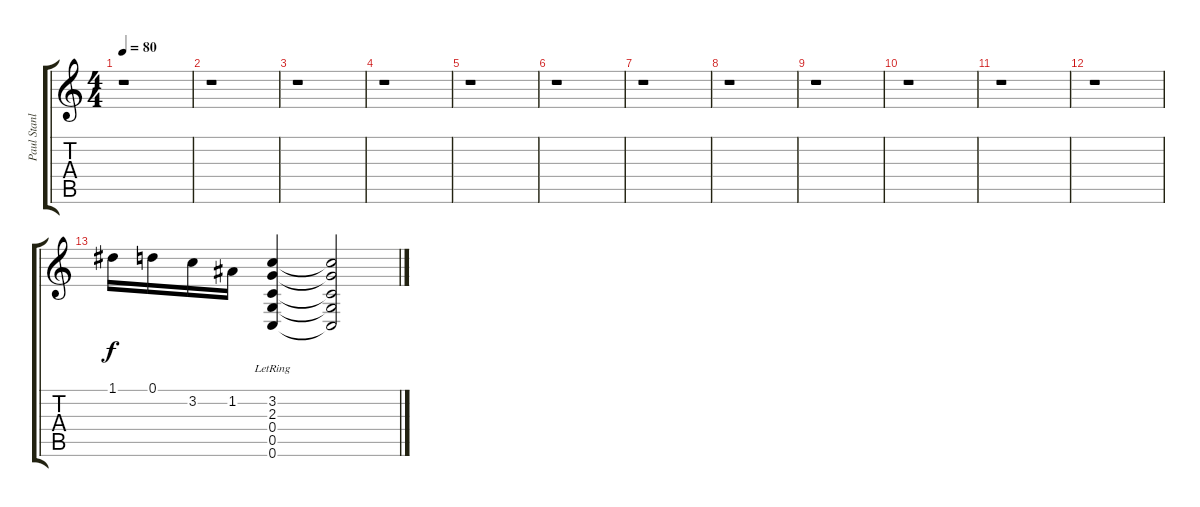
\track ("Paul Stanley" "Paul Stanl") {instrument acousticguitarsteel}
\staff {score tabs}
\tuning (D4 A3 F3 C3 G2 C2) {hide}
\ts (4 4)
\tempo 80
\clef g2
\ks c
r.1{dy f} |
r.1 |
r.1 |
r.1 |
r.1 |
r.1 |
r.1 |
r.1 |
r.1 |
r.1 |
r.1 |
r.1 |
1.1.16 0.1.16 3.2.16 1.2.16 (3.2{lr} 2.3 0.4 0.5 0.6).4 (3.2{t} 2.3{t} 0.4{t} 0.5{t} 0.6{t}).2
